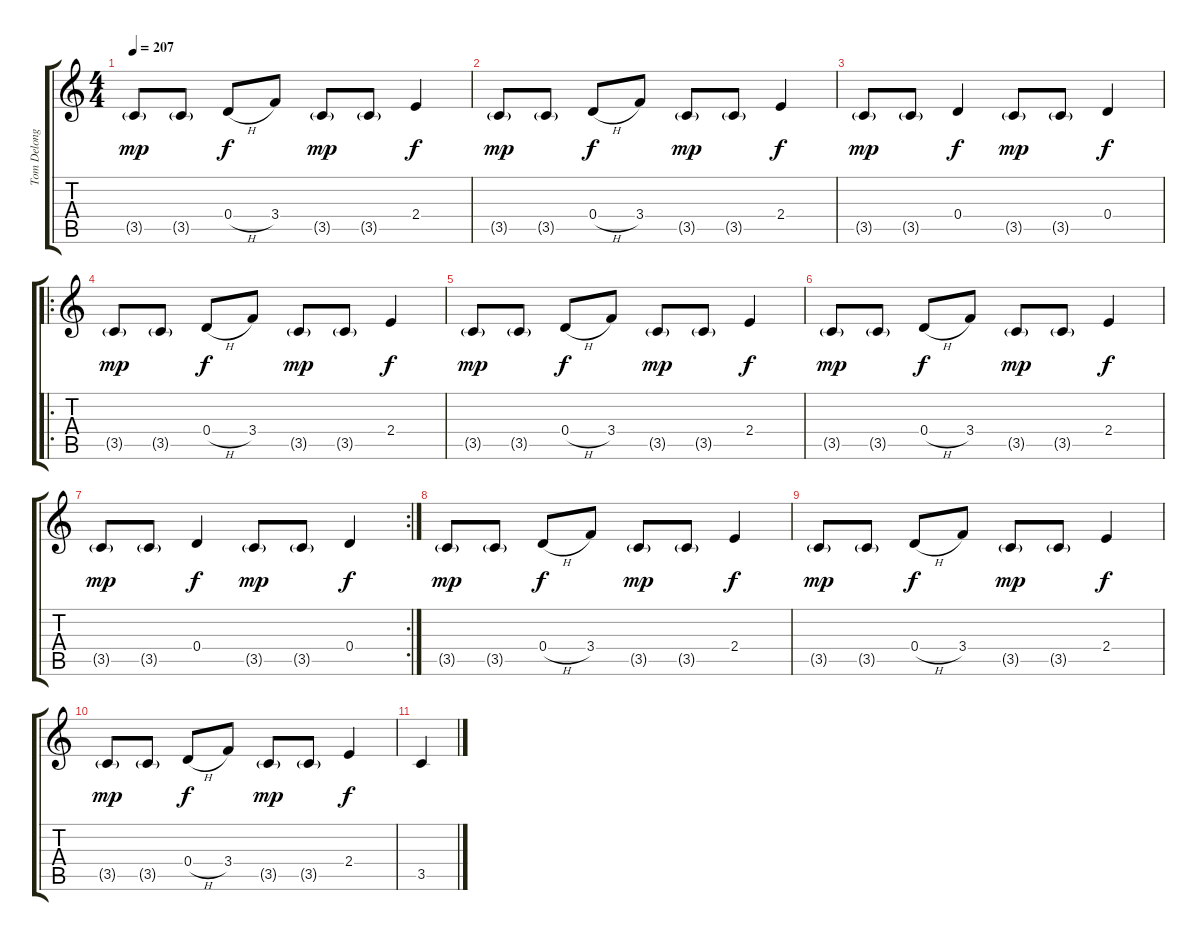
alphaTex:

\track ("Tom Delong (Distortion 2)" "Tom Delong") {instrument distortionguitar}
\staff {score tabs}
\tuning (E4 B3 G3 D3 A2 E2) {hide}
\ts (4 4)
\tempo 207
\clef g2
\ks c
3.5{g}.8{dy mp} 3.5{g}.8 0.4{h}.8{dy f} 3.4.8 3.5{g}.8{dy mp} 3.5{g}.8 2.4.4{dy f} |
3.5{g}.8{dy mp} 3.5{g}.8 0.4{h}.8{dy f} 3.4.8 3.5{g}.8{dy mp} 3.5{g}.8 2.4.4{dy f} |
3.5{g}.8{dy mp} 3.5{g}.8 0.4.4{dy f} 3.5{g}.8{dy mp} 3.5{g}.8 0.4.4{dy f} |
\ro
3.5{g}.8{dy mp} 3.5{g}.8 0.4{h}.8{dy f} 3.4.8 3.5{g}.8{dy mp} 3.5{g}.8 2.4.4{dy f} |
3.5{g}.8{dy mp} 3.5{g}.8 0.4{h}.8{dy f} 3.4.8 3.5{g}.8{dy mp} 3.5{g}.8 2.4.4{dy f} |
3.5{g}.8{dy mp} 3.5{g}.8 0.4{h}.8{dy f} 3.4.8 3.5{g}.8{dy mp} 3.5{g}.8 2.4.4{dy f} |
\rc 2
3.5{g}.8{dy mp} 3.5{g}.8 0.4.4{dy f} 3.5{g}.8{dy mp} 3.5{g}.8 0.4.4{dy f} |
3.5{g}.8{dy mp} 3.5{g}.8 0.4{h}.8{dy f} 3.4.8 3.5{g}.8{dy mp} 3.5{g}.8 2.4.4{dy f} |
3.5{g}.8{dy mp} 3.5{g}.8 0.4{h}.8{dy f} 3.4.8 3.5{g}.8{dy mp} 3.5{g}.8 2.4.4{dy f} |
3.5{g}.8{dy mp} 3.5{g}.8 0.4{h}.8{dy f} 3.4.8 3.5{g}.8{dy mp} 3.5{g}.8 2.4.4{dy f} |
3.5.4
